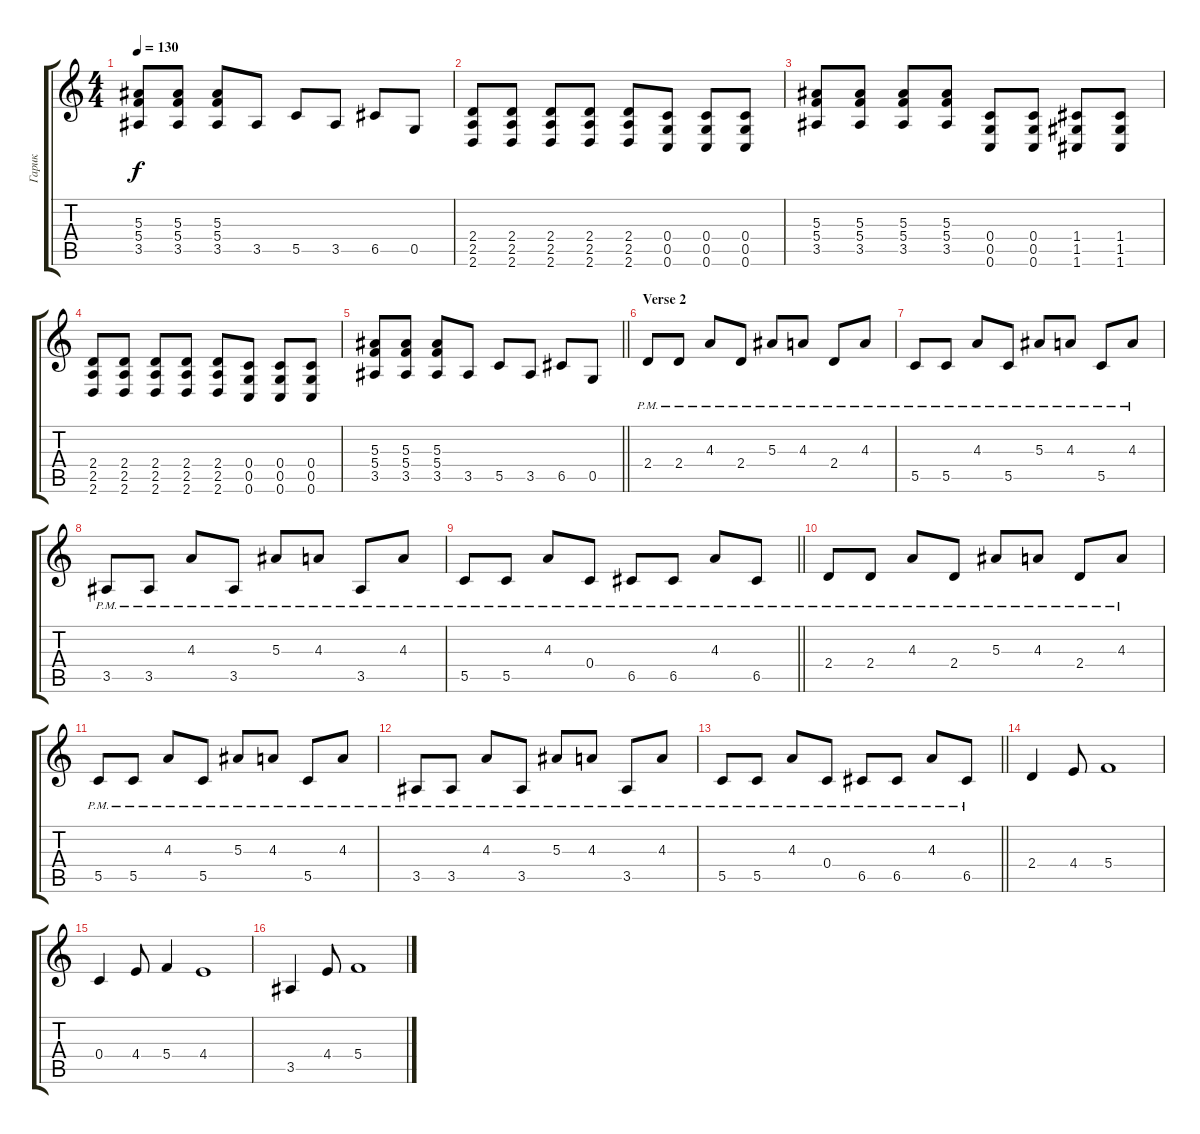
\track ("Гарик" "Гарик") {instrument distortionguitar}
\staff {score tabs}
\tuning (D4 A3 F3 C3 G2 C2) {hide}
\ts (4 4)
\tempo 130
\clef g2
\ks c
(5.3 5.4 3.5).8{dy f} (5.3 5.4 3.5).8 (5.3 5.4 3.5).8 3.5.8 5.5.8 3.5.8 6.5.8 0.5.8 |
(2.4 2.5 2.6).8 (2.4 2.5 2.6).8 (2.4 2.5 2.6).8 (2.4 2.5 2.6).8 (2.4 2.5 2.6).8 (0.4 0.5 0.6).8 (0.4 0.5 0.6).8 (0.4 0.5 0.6).8 |
(5.3 5.4 3.5).8 (5.3 5.4 3.5).8 (5.3 5.4 3.5).8 (5.3 5.4 3.5).8 (0.4 0.5 0.6).8 (0.4 0.5 0.6).8 (1.4 1.5 1.6).8 (1.4 1.5 1.6).8 |
(2.4 2.5 2.6).8 (2.4 2.5 2.6).8 (2.4 2.5 2.6).8 (2.4 2.5 2.6).8 (2.4 2.5 2.6).8 (0.4 0.5 0.6).8 (0.4 0.5 0.6).8 (0.4 0.5 0.6).8 |
\barLineRight lightlight
(5.3 5.4 3.5).8 (5.3 5.4 3.5).8 (5.3 5.4 3.5).8 3.5.8 5.5.8 3.5.8 6.5.8 0.5.8 |
\section ("" "Verse 2")
2.4{pm}.8 2.4{pm}.8 4.3{pm}.8 2.4{pm}.8 5.3{pm}.8 4.3{pm}.8 2.4{pm}.8 4.3{pm}.8 |
5.5{pm}.8 5.5{pm}.8 4.3{pm}.8 5.5{pm}.8 5.3{pm}.8 4.3{pm}.8 5.5{pm}.8 4.3{pm}.8 |
3.5{pm}.8 3.5{pm}.8 4.3{pm}.8 3.5{pm}.8 5.3{pm}.8 4.3{pm}.8 3.5{pm}.8 4.3{pm}.8 |
\barLineRight lightlight
5.5{pm}.8 5.5{pm}.8 4.3{pm}.8 0.4{pm}.8 6.5{pm}.8 6.5{pm}.8 4.3{pm}.8 6.5{pm}.8 |
2.4{pm}.8 2.4{pm}.8 4.3{pm}.8 2.4{pm}.8 5.3{pm}.8 4.3{pm}.8 2.4{pm}.8 4.3{pm}.8 |
5.5{pm}.8 5.5{pm}.8 4.3{pm}.8 5.5{pm}.8 5.3{pm}.8 4.3{pm}.8 5.5{pm}.8 4.3{pm}.8 |
3.5{pm}.8 3.5{pm}.8 4.3{pm}.8 3.5{pm}.8 5.3{pm}.8 4.3{pm}.8 3.5{pm}.8 4.3{pm}.8 |
\barLineRight lightlight
5.5{pm}.8 5.5{pm}.8 4.3{pm}.8 0.4{pm}.8 6.5{pm}.8 6.5{pm}.8 4.3{pm}.8 6.5{pm}.8 |
2.4.4 4.4.8 5.4.1 |
0.4.4 4.4.8 5.4.4 4.4.1 |
3.5.4 4.4.8 5.4.1
